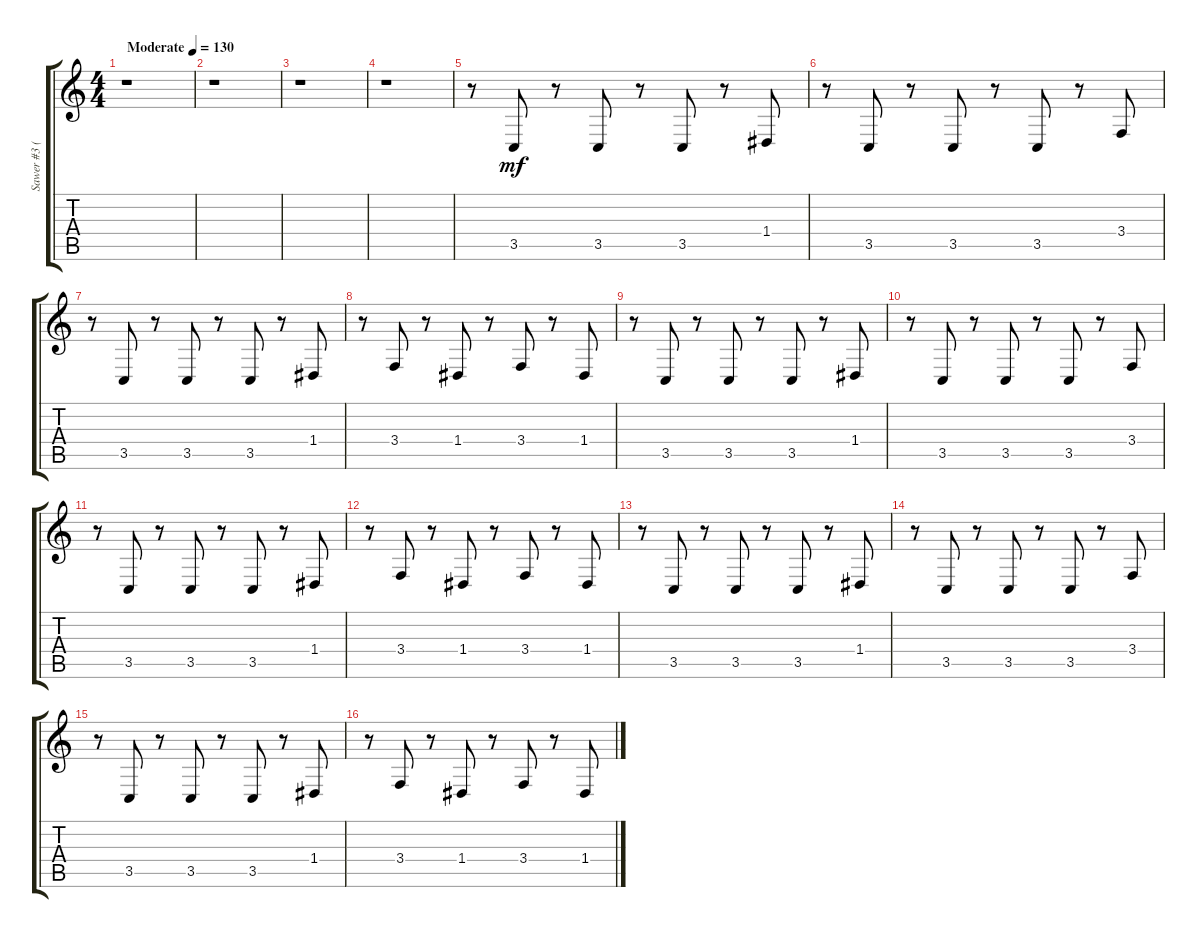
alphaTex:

\track ("Sawer #3 (MIDI)" "Sawer #3 (") {instrument acousticgrandpiano}
\staff {score tabs}
\tuning (E4 B3 G3 D3 A2 E2) {hide}
\ts (4 4)
\tempo (130 "Moderate")
\clef g2
\ks c
r.1{dy mf instrument acousticgrandpiano} |
r.1 |
r.1 |
r.1 |
r.8 3.5.8 r.8 3.5.8 r.8 3.5.8 r.8 1.4.8 |
r.8 3.5.8 r.8 3.5.8 r.8 3.5.8 r.8 3.4.8 |
r.8 3.5.8 r.8 3.5.8 r.8 3.5.8 r.8 1.4.8 |
r.8 3.4.8 r.8 1.4.8 r.8 3.4.8 r.8 1.4.8 |
r.8 3.5.8 r.8 3.5.8 r.8 3.5.8 r.8 1.4.8 |
r.8 3.5.8 r.8 3.5.8 r.8 3.5.8 r.8 3.4.8 |
r.8 3.5.8 r.8 3.5.8 r.8 3.5.8 r.8 1.4.8 |
r.8 3.4.8 r.8 1.4.8 r.8 3.4.8 r.8 1.4.8 |
r.8 3.5.8 r.8 3.5.8 r.8 3.5.8 r.8 1.4.8 |
r.8 3.5.8 r.8 3.5.8 r.8 3.5.8 r.8 3.4.8 |
r.8 3.5.8 r.8 3.5.8 r.8 3.5.8 r.8 1.4.8 |
r.8 3.4.8 r.8 1.4.8 r.8 3.4.8 r.8 1.4.8
